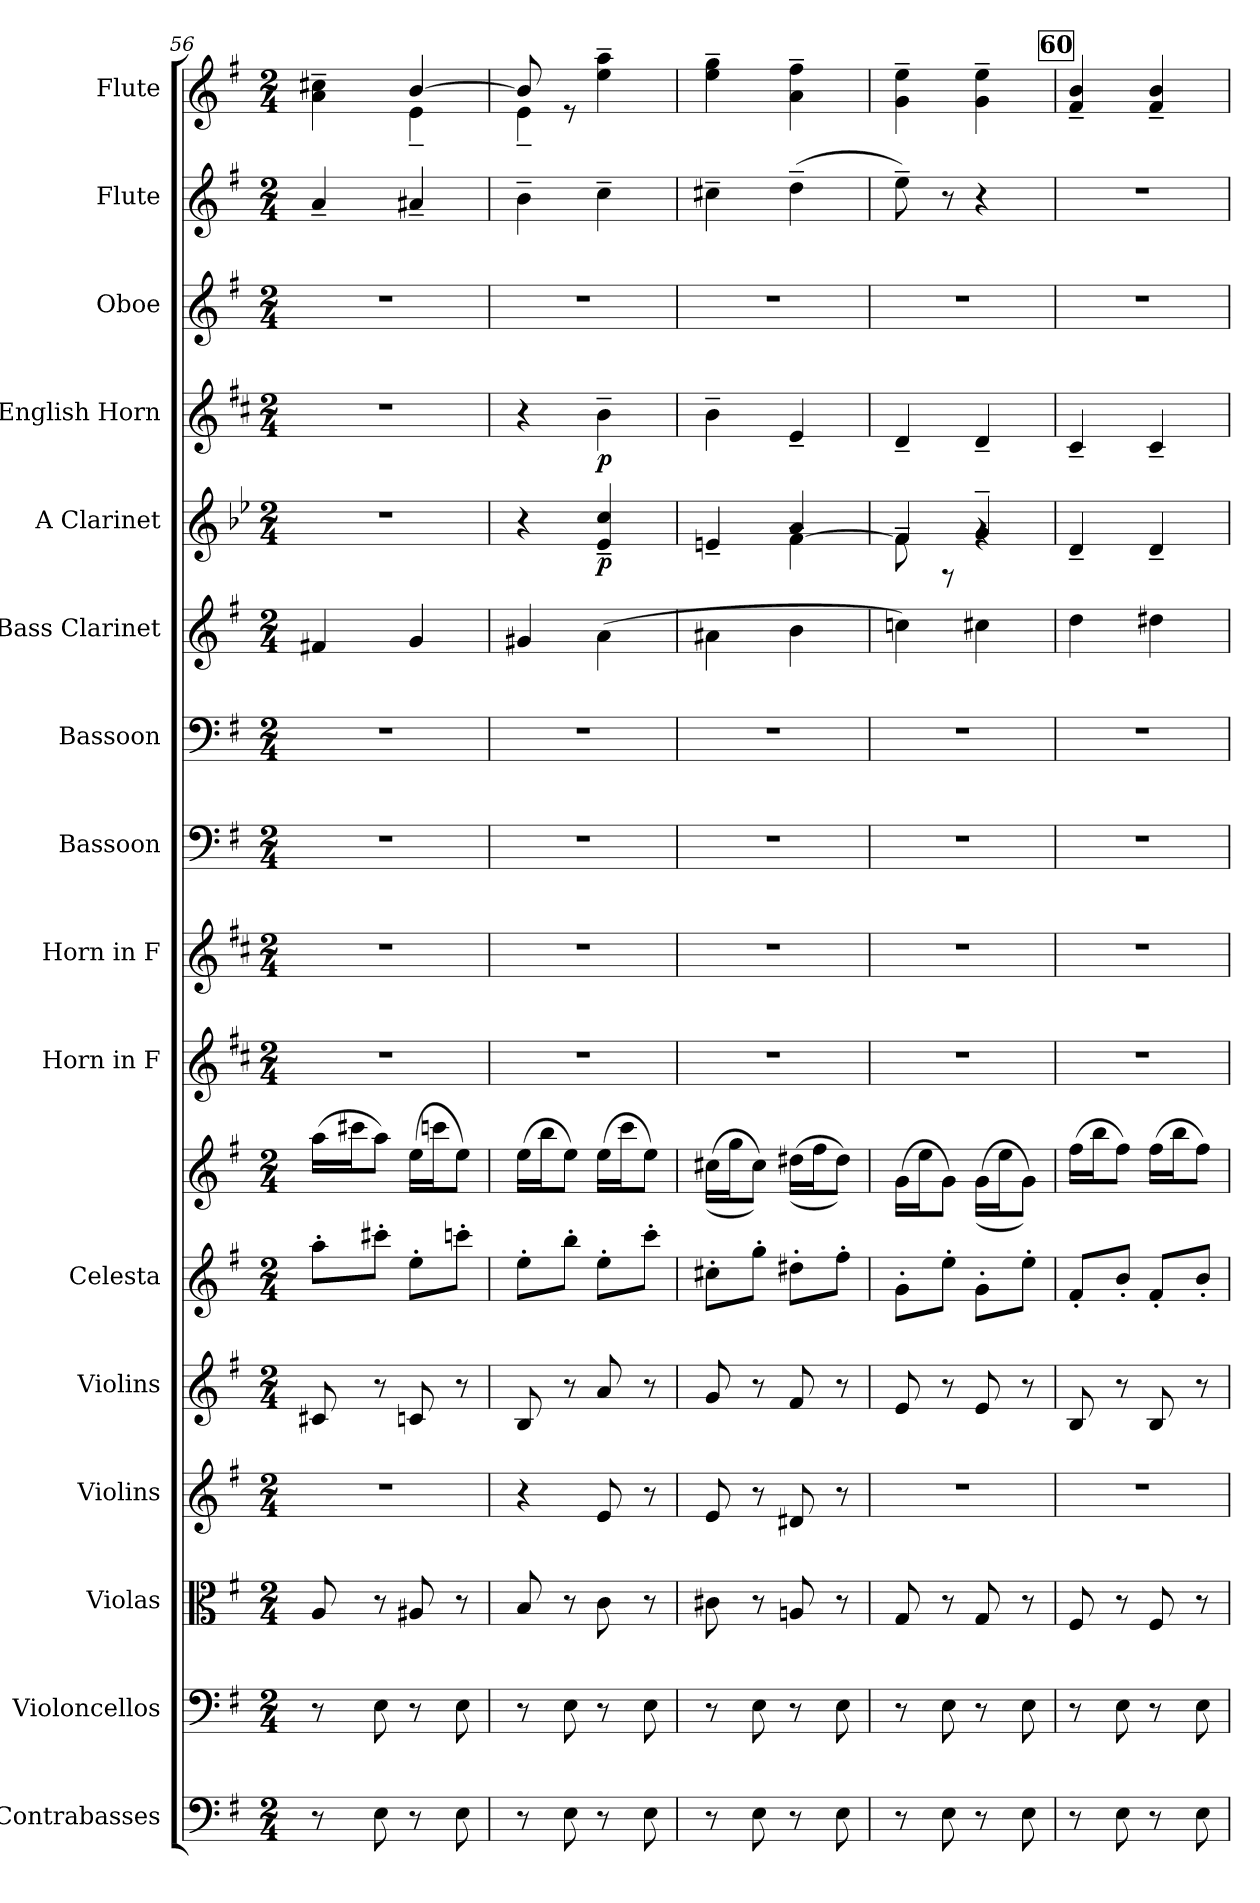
**kern	**kern	**kern	**kern	**kern	**kern	**kern	**kern	**kern	**kern	**kern	**kern	**kern	**dynam	**kern	**dynam	**kern	**kern	**kern
*part16	*part15	*part14	*part13	*part12	*part11	*part11	*part10	*part9	*part8	*part7	*part6	*part5	*part5	*part4	*part4	*part3	*part2	*part1
*staff17	*staff16	*staff15	*staff14	*staff13	*staff12	*staff11	*staff10	*staff9	*staff8	*staff7	*staff6	*staff5	*staff5	*staff4	*staff4	*staff3	*staff2	*staff1
*I"Contrabasses	*I"Violoncellos	*I"Violas	*I"Violins	*I"Violins	*I"Celesta	*	*I"Horn in F	*I"Horn in F	*I"Bassoon	*I"Bassoon	*I"Bass Clarinet	*I"A Clarinet	*	*I"English Horn	*	*I"Oboe	*I"Flute	*I"Flute
*I'Cbs.	*I'Vcs.	*I'Vlas.	*I'Vlns.	*I'Vlns.	*I'Cel.	*	*	*	*I'Bsn.	*I'Bsn.	*I'B. Cl.	*I'A Cl.	*	*I'E. Hn.	*	*I'Ob.	*I'Fl.	*I'Fl.
!!LO:PB:g=z
*clefF4	*clefF4	*clefC3	*clefG2	*clefG2	*clefG2	*clefG2	*clefG2	*clefG2	*clefF4	*clefF4	*clefG2	*clefG2	*	*clefG2	*	*clefG2	*clefG2	*clefG2
*ITrd7c12	*	*	*	*	*ITrd-7c-12	*ITrd-7c-12	*ITrd4c7	*ITrd4c7	*	*	*ITrd8c14	*ITrd2c3	*	*ITrd4c7	*	*	*	*
*k[f#]	*k[f#]	*k[f#]	*k[f#]	*k[f#]	*k[f#]	*k[f#]	*k[f#]	*k[f#]	*k[f#]	*k[f#]	*k[f#]	*k[f#]	*	*k[f#]	*	*k[f#]	*k[f#]	*k[f#]
*M2/4	*M2/4	*M2/4	*M2/4	*M2/4	*M2/4	*M2/4	*M2/4	*M2/4	*M2/4	*M2/4	*M2/4	*M2/4	*	*M2/4	*	*M2/4	*M2/4	*M2/4
=56	=56	=56	=56	=56	=56	=56	=56	=56	=56	=56	=56	=56	=56	=56	=56	=56	=56	=56
*	*	*	*	*	*	*	*	*	*	*	*	*	*	*	*	*	*	*^
8r	8r	8A/	2r	8c#X/	8aaa'\L	(>16aaa\LL	2r	2r	2r	2r	4F#X/	2r	.	2r	.	2r	4a~/	4a\~ 4cc#X\~	4ryy
.	.	.	.	.	.	16cccc#X\J	.	.	.	.	.	.	.	.	.	.	.	.	.
8EE\	8E\	8r	.	8r	8cccc#X'\J	8aaa\J)	.	.	.	.	.	.	.	.	.	.	.	.	.
8r	8r	8A#X/	.	8cn/	8eee'\L	(>16eee\LL	.	.	.	.	4G/	.	.	.	.	.	4a#X~/	[4b/	4e~\
.	.	.	.	.	.	16ccccn\J	.	.	.	.	.	.	.	.	.	.	.	.	.
8EE\	8E\	8r	.	8r	8ccccn'\J	8eee\J)	.	.	.	.	.	.	.	.	.	.	.	.	.
=57	=57	=57	=57	=57	=57	=57	=57	=57	=57	=57	=57	=57	=57	=57	=57	=57	=57	=57	=57
8r	8r	8B/	4r	8B/	8eee'\L	(>16eee\LL	2r	2r	2r	2r	4G#X/	4r	.	4r	.	2r	4b~\	8b/]	4e~\
.	.	.	.	.	.	16bbb\J	.	.	.	.	.	.	.	.	.	.	.	.	.
8EE\	8E\	8r	.	8r	8bbb'\J	8eee\J)	.	.	.	.	.	.	.	.	.	.	.	8re	.
!	!	!	!	!	!	!	!	!	!	!	!	!	!LO:DY:b	!	!LO:DY:b	!	!	!	!
8r	8r	8c\	8e/	8a/	8eee'\L	(>16eee\LL	.	.	.	.	(>4A\	4c/~ 4a/~	p	4e~\	p	.	4cc~\	4ee\~ 4aa\~	4ryy
.	.	.	.	.	.	16cccc\J	.	.	.	.	.	.	.	.	.	.	.	.	.
8EE\	8E\	8r	8r	8r	8cccc'\J	8eee\J)	.	.	.	.	.	.	.	.	.	.	.	.	.
*	*	*	*	*	*	*	*	*	*	*	*	*	*	*	*	*	*	*v	*v
=58	=58	=58	=58	=58	=58	=58	=58	=58	=58	=58	=58	=58	=58	=58	=58	=58	=58	=58
*	*	*	*	*	*	*	*	*	*	*	*	*^	*	*	*	*	*	*
8r	8r	8c#X\	8e/	8g/	8ccc#X'\L	(>(>16ccc#X\LL	2r	2r	2r	2r	4A#X\	4c#X~/	4ryy	.	4e~\	.	2r	4cc#X~\	4ee\~ 4gg\~
.	.	.	.	.	.	16ggg\J	.	.	.	.	.	.	.	.	.	.	.	.	.
8EE\	8E\	8r	8r	8r	8ggg'\J	8ccc#\J))	.	.	.	.	.	.	.	.	.	.	.	.	.
8r	8r	8An/	8d#X/	8f#/	8ddd#X'\L	(>(>16ddd#X\LL	.	.	.	.	4B\	[4d~\	4f#/	.	4A~/	.	.	(>4dd~\	4a\~ 4ff#\~
.	.	.	.	.	.	16fff#\J	.	.	.	.	.	.	.	.	.	.	.	.	.
8EE\	8E\	8r	8r	8r	8fff#'\J	8ddd#\J))	.	.	.	.	.	.	.	.	.	.	.	.	.
=59	=59	=59	=59	=59	=59	=59	=59	=59	=59	=59	=59	=59	=59	=59	=59	=59	=59	=59	=59
8r	8r	8G/	2r	8e/	8gg'\L	(>16gg\LL	2r	2r	2r	2r	4cn\)	8d~\]	4d/	.	4G~/	.	2r	8ee~\)	4g\~ 4ee\~
.	.	.	.	.	.	16eee\J	.	.	.	.	.	.	.	.	.	.	.	.	.
8EE\	8E\	8r	.	8r	8eee'\J	8gg\J)	.	.	.	.	.	8rF	.	.	.	.	.	8r	.
8r	8r	8G/	.	8e/	8gg'\L	(>(>16gg\LL	.	.	.	.	4c#X\	4e~/	4rg	.	4G~/	.	.	4r	4g\~ 4ee\~
.	.	.	.	.	.	16eee\J	.	.	.	.	.	.	.	.	.	.	.	.	.
8EE\	8E\	8r	.	8r	8eee'\J	8gg\J))	.	.	.	.	.	.	.	.	.	.	.	.	.
*	*	*	*	*	*	*	*	*	*	*	*	*v	*v	*	*	*	*	*	*
!!LO:REH:place=s1:a:B:fs=14:t=60
=60	=60	=60	=60	=60	=60	=60	=60	=60	=60	=60	=60	=60	=60	=60	=60	=60	=60	=60
8r	8r	8F#/	2r	8B/	8ff#'/L	(>16fff#\LL	2r	2r	2r	2r	4d\	4B~/	.	4F#~/	.	2r	2r	4f#/~ 4b/~
.	.	.	.	.	.	16bbb\J	.	.	.	.	.	.	.	.	.	.	.	.
8EE\	8E\	8r	.	8r	8bb'/J	8fff#\J)	.	.	.	.	.	.	.	.	.	.	.	.
8r	8r	8F#/	.	8B/	8ff#'/L	(>16fff#\LL	.	.	.	.	4d#X\	4B~/	.	4F#~/	.	.	.	4f#/~ 4b/~
.	.	.	.	.	.	16bbb\J	.	.	.	.	.	.	.	.	.	.	.	.
8EE\	8E\	8r	.	8r	8bb'/J	8fff#\J)	.	.	.	.	.	.	.	.	.	.	.	.
=	=	=	=	=	=	=	=	=	=	=	=	=	=	=	=	=	=	=
*-	*-	*-	*-	*-	*-	*-	*-	*-	*-	*-	*-	*-	*-	*-	*-	*-	*-	*-
